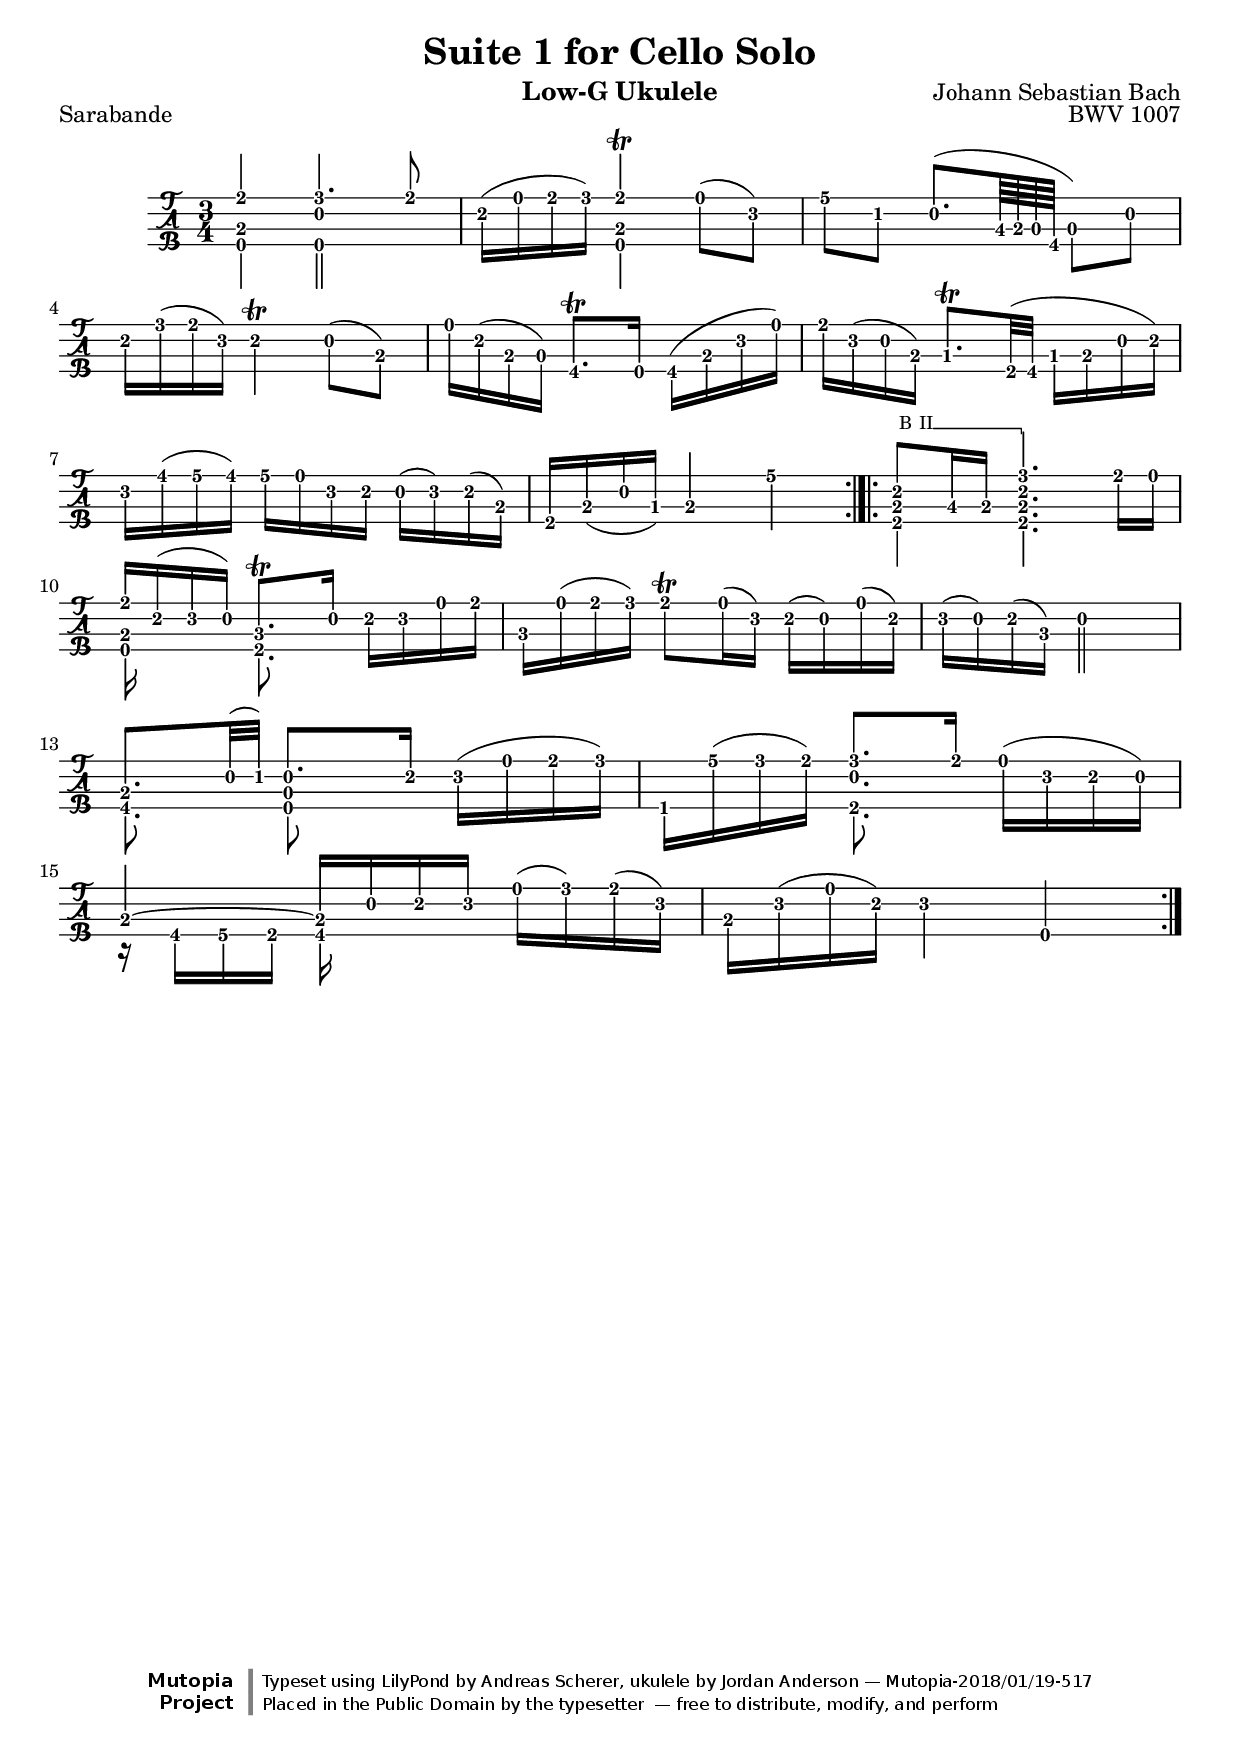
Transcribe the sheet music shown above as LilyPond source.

\version "2.20.0"
\include "header.ily"
\include "predefined-ukulele-fretboards.ly"
\include "../../../lib/barre.ily"

sarabande =  {

	\time 3/4
	\key g \major
	\set Staff.midiInstrument = "acoustic guitar (nylon)"

	% 1
	<<{b'4 c4. b8}\\{<g, d'>4 <g e'>2}>>
	fis'16( a b c) <<{b4\trill}\\{<g, d'>}>> a'8( g) |
	d' f, e8.[( e64\3 d c b] c8[) e] |
	fis!16 c'( b g) fis4^\trill e8( d) |
	% 5
	a'16 fis( d c) b8.\trill g16 b( d g a) |
	b g( e d) cis8.\trill a32( b cis16 d e fis) |
	g cis( d cis) d a g fis e( g) fis( d) |
	% 8
	a d( e cis) d4 d' | \bar ":|.|:"
	<<\fbarre #"II"{fis,8 e16\3 d c'4.}\\{<d, a>4 <a d fis>4.}>>  b'16 a |
	<<{b16 fis( g e)}\\{<g, d'>16 s8.}>>  <<{dis'8.\trill e16}\\{a,8. s16}>>  fis'16 g a b |
	% 11
	dis, a'( b c) b8\trill a16( g) fis( e) a( fis) | g( e) fis( dis) e2 |
	<<{d!8. e32( f) e8. fis16}\\{b,8. s16 <c g>8 s8}>>  g'16( a b c) |
	% 14
	gis, d''(c b) <<{c8. b16}\\{<a, e'>8. s16}>> a'16( g! fis e) |
	<<{d4~d16 e fis g} \\ {r16 b,[c\4 a] b}>> a'( c) b( g) |
	d g( a fis) g4 g, | \bar ":|."

}


low-g-ukulele-tuning = \stringTuning <g c' e' a'>

\header {
      instrument = "Low-G Ukulele"
}

\score {
  \layout { system-count = #6 }
  \header { piece = "Sarabande" }
  \midi {\tempo 4 = 60}
  <<
    \new StaffGroup <<
      %\new Staff <<
      %  \clef treble
      %  \relative <<
      %    \new Voice { \sarabande }
      %  >>
      %>>

      \new TabStaff <<
        \tabFullNotation
        \set TabStaff.stringTunings = #low-g-ukulele-tuning
        \relative <<
          \new TabVoice { \sarabande }
        >>
      >>
    >>
  >>
}
